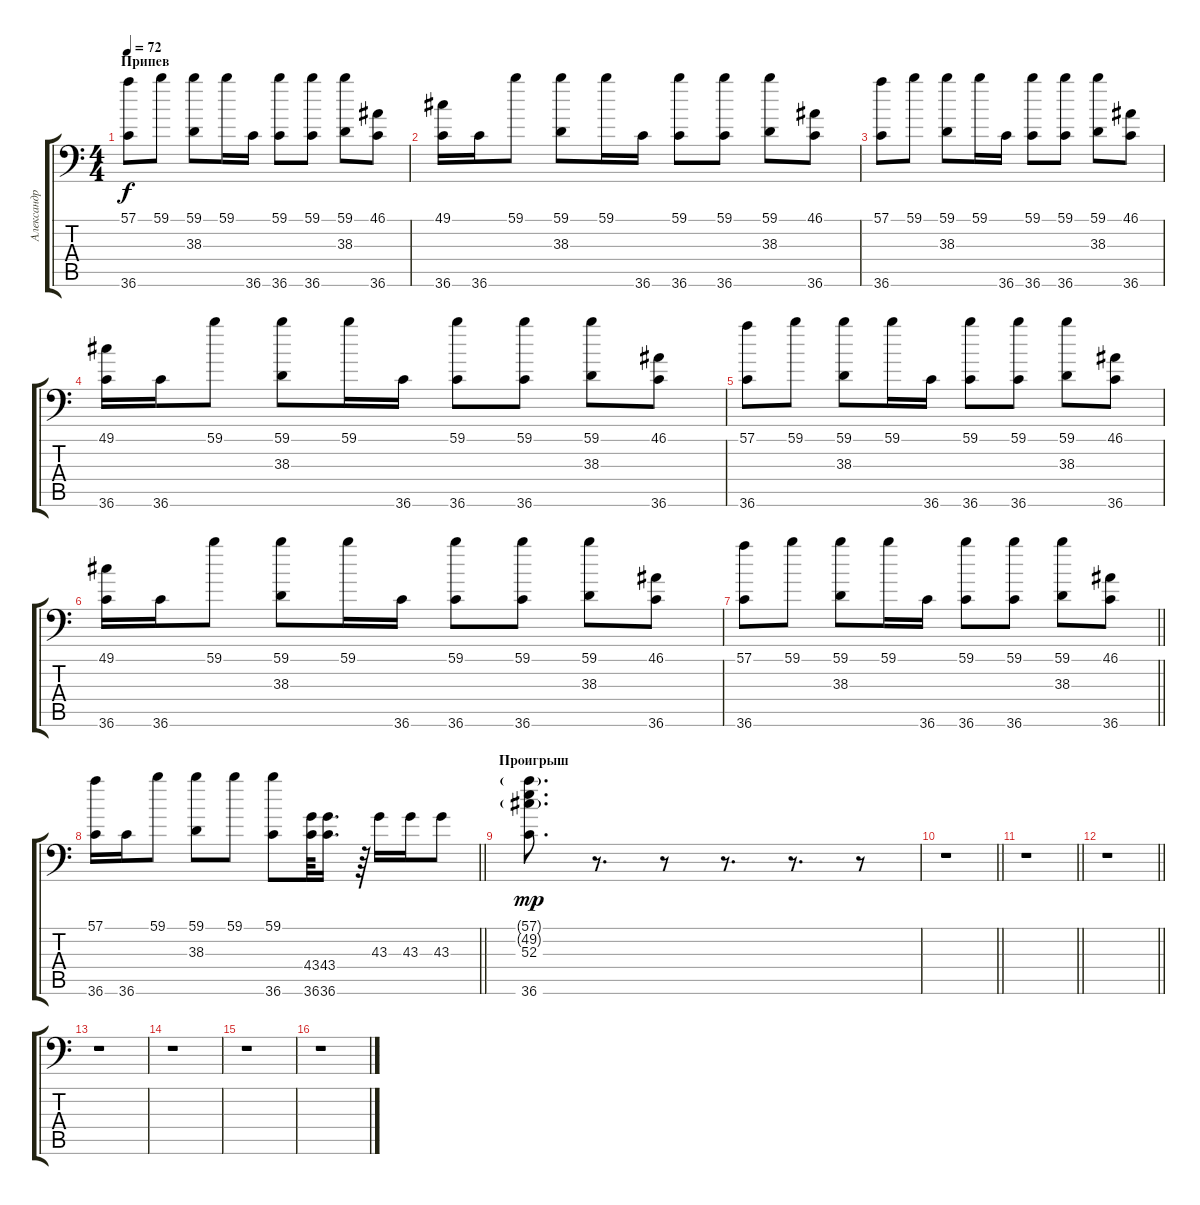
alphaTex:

\track ("Александр Манякин (Drums)" "Александр ") {instrument acousticgrandpiano}
\staff {score tabs}
\tuning (C-1 C-1 C-1 C-1 C-1 C-1) {hide}
\ts (4 4)
\section ("" "Припев")
\tempo 72
\clef f4
\ks c
(57.1 36.6).8{dy f} 59.1.8 (59.1 38.3).8 59.1.16 36.6.16 (59.1 36.6).8 (59.1 36.6).8 (59.1 38.3).8 (46.1 36.6).8 |
(49.1 36.6).16 36.6.16 59.1.8 (59.1 38.3).8 59.1.16 36.6.16 (59.1 36.6).8 (59.1 36.6).8 (59.1 38.3).8 (46.1 36.6).8 |
(57.1 36.6).8 59.1.8 (59.1 38.3).8 59.1.16 36.6.16 (59.1 36.6).8 (59.1 36.6).8 (59.1 38.3).8 (46.1 36.6).8 |
(49.1 36.6).16 36.6.16 59.1.8 (59.1 38.3).8 59.1.16 36.6.16 (59.1 36.6).8 (59.1 36.6).8 (59.1 38.3).8 (46.1 36.6).8 |
(57.1 36.6).8 59.1.8 (59.1 38.3).8 59.1.16 36.6.16 (59.1 36.6).8 (59.1 36.6).8 (59.1 38.3).8 (46.1 36.6).8 |
(49.1 36.6).16 36.6.16 59.1.8 (59.1 38.3).8 59.1.16 36.6.16 (59.1 36.6).8 (59.1 36.6).8 (59.1 38.3).8 (46.1 36.6).8 |
\barLineRight lightlight
(57.1 36.6).8 59.1.8 (59.1 38.3).8 59.1.16 36.6.16 (59.1 36.6).8 (59.1 36.6).8 (59.1 38.3).8 (46.1 36.6).8 |
\barLineRight lightlight
(57.1 36.6).16 36.6.16 59.1.8 (59.1 38.3).8 59.1.8 (59.1 36.6).8 (43.4 36.6).64 (43.4 36.6).16{d} r.64 43.3.16 43.3.16 43.3.8 |
\section ("" "Проигрыш")
(57.1{g} 49.2{g} 52.3 36.6).8{d dy mp} r.8{d} r.8 r.8{d} r.8{d} r.8 |
\barLineRight lightlight
r.1 |
\barLineRight lightlight
r.1 |
\barLineRight lightlight
r.1 |
r.1 |
r.1 |
r.1 |
r.1
